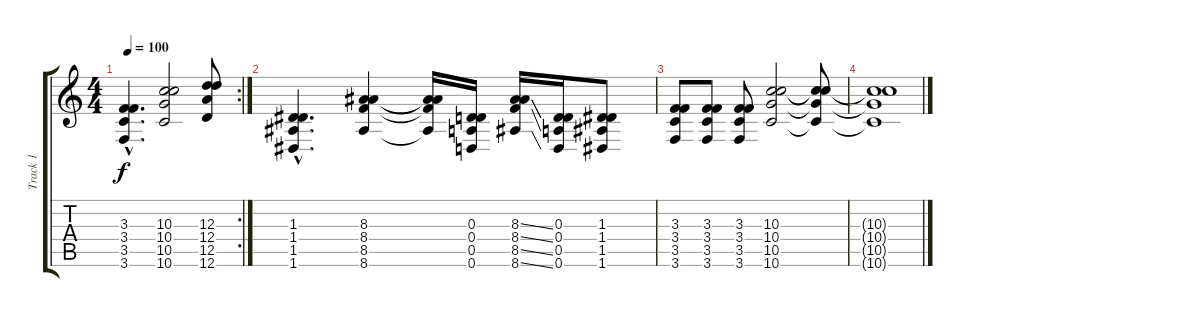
\track ("Track 1" "Track 1") {instrument acousticguitarsteel}
\staff {score tabs}
\tuning (D4 A3 D3 D3 A2 D2) {hide}
\rc 2
\ts (4 4)
\tempo 100
\clef g2
\ks c
(3.3{hac} 3.4{hac} 3.5{hac} 3.6{hac}).4{d dy f} (10.3 10.4 10.5 10.6).2 (12.3 12.4 12.5 12.6).8 |
(1.3{hac} 1.4{hac} 1.5{hac} 1.6{hac}).4{d} (8.3 8.4 8.5 8.6).4 (8.3{t} 8.4{t} 8.5{t} 8.6{t}).16 (0.3 0.4 0.5 0.6).16 (8.3{ss} 8.4{ss} 8.5{ss} 8.6{ss}).16 (0.3 0.4 0.5 0.6).16 (1.3 1.4 1.5 1.6).8 |
(3.3 3.4 3.5 3.6).8 (3.3 3.4 3.5 3.6).8 (3.3 3.4 3.5 3.6).8 (10.3 10.4 10.5 10.6).2 (10.3{t} 10.4{t} 10.5{t} 10.6{t}).8 |
(10.3{t} 10.4{t} 10.5{t} 10.6{t}).1
